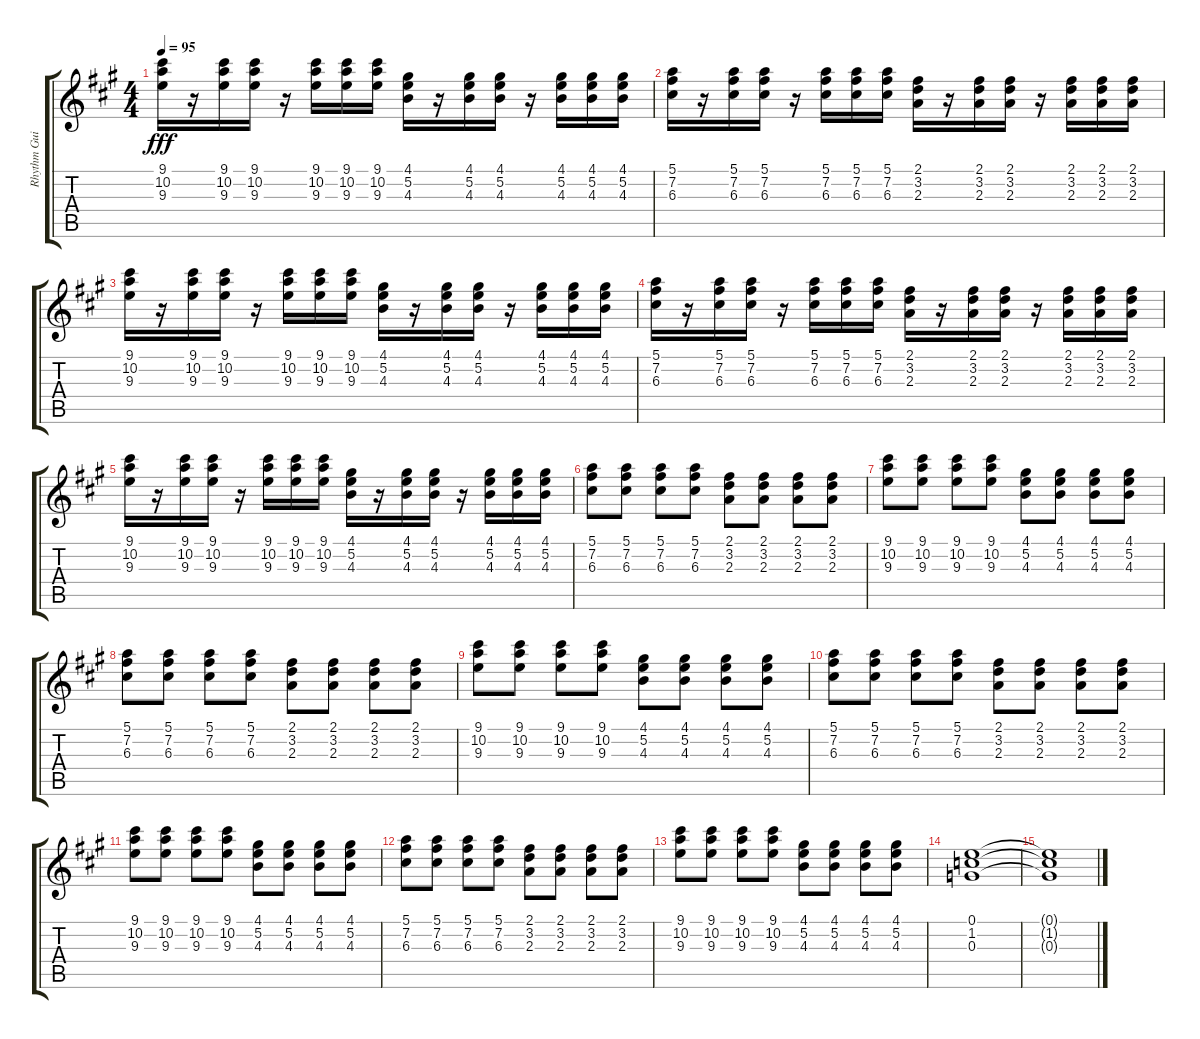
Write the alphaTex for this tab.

\track ("Rhythm Guitar" "Rhythm Gui") {instrument distortionguitar}
\staff {score tabs}
\tuning (E4 B3 G3 D3 A2 E2) {hide}
\ts (4 4)
\tempo 95
\clef g2
\ks a
(9.1 10.2 9.3).16{dy fff} r.16 (9.1 10.2 9.3).16 (9.1 10.2 9.3).16 r.16 (9.1 10.2 9.3).16 (9.1 10.2 9.3).16 (9.1 10.2 9.3).16 (4.1 5.2 4.3).16 r.16 (4.1 5.2 4.3).16 (4.1 5.2 4.3).16 r.16 (4.1 5.2 4.3).16 (4.1 5.2 4.3).16 (4.1 5.2 4.3).16 |
(5.1 7.2 6.3).16 r.16 (5.1 7.2 6.3).16 (5.1 7.2 6.3).16 r.16 (5.1 7.2 6.3).16 (5.1 7.2 6.3).16 (5.1 7.2 6.3).16 (2.1 3.2 2.3).16 r.16 (2.1 3.2 2.3).16 (2.1 3.2 2.3).16 r.16 (2.1 3.2 2.3).16 (2.1 3.2 2.3).16 (2.1 3.2 2.3).16 |
(9.1 10.2 9.3).16 r.16 (9.1 10.2 9.3).16 (9.1 10.2 9.3).16 r.16 (9.1 10.2 9.3).16 (9.1 10.2 9.3).16 (9.1 10.2 9.3).16 (4.1 5.2 4.3).16 r.16 (4.1 5.2 4.3).16 (4.1 5.2 4.3).16 r.16 (4.1 5.2 4.3).16 (4.1 5.2 4.3).16 (4.1 5.2 4.3).16 |
(5.1 7.2 6.3).16 r.16 (5.1 7.2 6.3).16 (5.1 7.2 6.3).16 r.16 (5.1 7.2 6.3).16 (5.1 7.2 6.3).16 (5.1 7.2 6.3).16 (2.1 3.2 2.3).16 r.16 (2.1 3.2 2.3).16 (2.1 3.2 2.3).16 r.16 (2.1 3.2 2.3).16 (2.1 3.2 2.3).16 (2.1 3.2 2.3).16 |
(9.1 10.2 9.3).16 r.16 (9.1 10.2 9.3).16 (9.1 10.2 9.3).16 r.16 (9.1 10.2 9.3).16 (9.1 10.2 9.3).16 (9.1 10.2 9.3).16 (4.1 5.2 4.3).16 r.16 (4.1 5.2 4.3).16 (4.1 5.2 4.3).16 r.16 (4.1 5.2 4.3).16 (4.1 5.2 4.3).16 (4.1 5.2 4.3).16 |
(5.1 7.2 6.3).8 (5.1 7.2 6.3).8 (5.1 7.2 6.3).8 (5.1 7.2 6.3).8 (2.1 3.2 2.3).8 (2.1 3.2 2.3).8 (2.1 3.2 2.3).8 (2.1 3.2 2.3).8 |
(9.1 10.2 9.3).8 (9.1 10.2 9.3).8 (9.1 10.2 9.3).8 (9.1 10.2 9.3).8 (4.1 5.2 4.3).8 (4.1 5.2 4.3).8 (4.1 5.2 4.3).8 (4.1 5.2 4.3).8 |
(5.1 7.2 6.3).8 (5.1 7.2 6.3).8 (5.1 7.2 6.3).8 (5.1 7.2 6.3).8 (2.1 3.2 2.3).8 (2.1 3.2 2.3).8 (2.1 3.2 2.3).8 (2.1 3.2 2.3).8 |
(9.1 10.2 9.3).8 (9.1 10.2 9.3).8 (9.1 10.2 9.3).8 (9.1 10.2 9.3).8 (4.1 5.2 4.3).8 (4.1 5.2 4.3).8 (4.1 5.2 4.3).8 (4.1 5.2 4.3).8 |
(5.1 7.2 6.3).8 (5.1 7.2 6.3).8 (5.1 7.2 6.3).8 (5.1 7.2 6.3).8 (2.1 3.2 2.3).8 (2.1 3.2 2.3).8 (2.1 3.2 2.3).8 (2.1 3.2 2.3).8 |
(9.1 10.2 9.3).8 (9.1 10.2 9.3).8 (9.1 10.2 9.3).8 (9.1 10.2 9.3).8 (4.1 5.2 4.3).8 (4.1 5.2 4.3).8 (4.1 5.2 4.3).8 (4.1 5.2 4.3).8 |
(5.1 7.2 6.3).8 (5.1 7.2 6.3).8 (5.1 7.2 6.3).8 (5.1 7.2 6.3).8 (2.1 3.2 2.3).8 (2.1 3.2 2.3).8 (2.1 3.2 2.3).8 (2.1 3.2 2.3).8 |
(9.1 10.2 9.3).8 (9.1 10.2 9.3).8 (9.1 10.2 9.3).8 (9.1 10.2 9.3).8 (4.1 5.2 4.3).8 (4.1 5.2 4.3).8 (4.1 5.2 4.3).8 (4.1 5.2 4.3).8 |
(0.1 1.2 0.3).1 |
(0.1{t} 1.2{t} 0.3{t}).1
